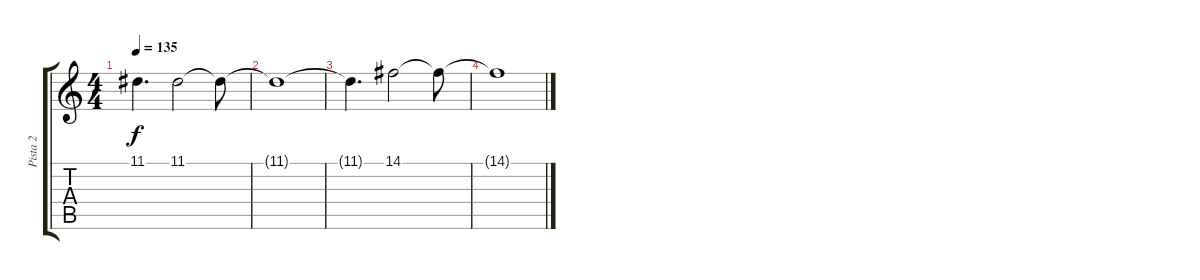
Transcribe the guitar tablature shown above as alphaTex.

\track ("Pista 2" "Pista 2") {instrument churchorgan}
\staff {score tabs}
\tuning (E4 B3 G3 D3 A2 E2) {hide}
\ts (4 4)
\tempo 135
\clef g2
\ks c
11.1{t}.4{d dy f} 11.1.2 11.1{t}.8 |
11.1{t}.1 |
11.1{t}.4{d} 14.1.2 14.1{t}.8 |
14.1{t}.1
